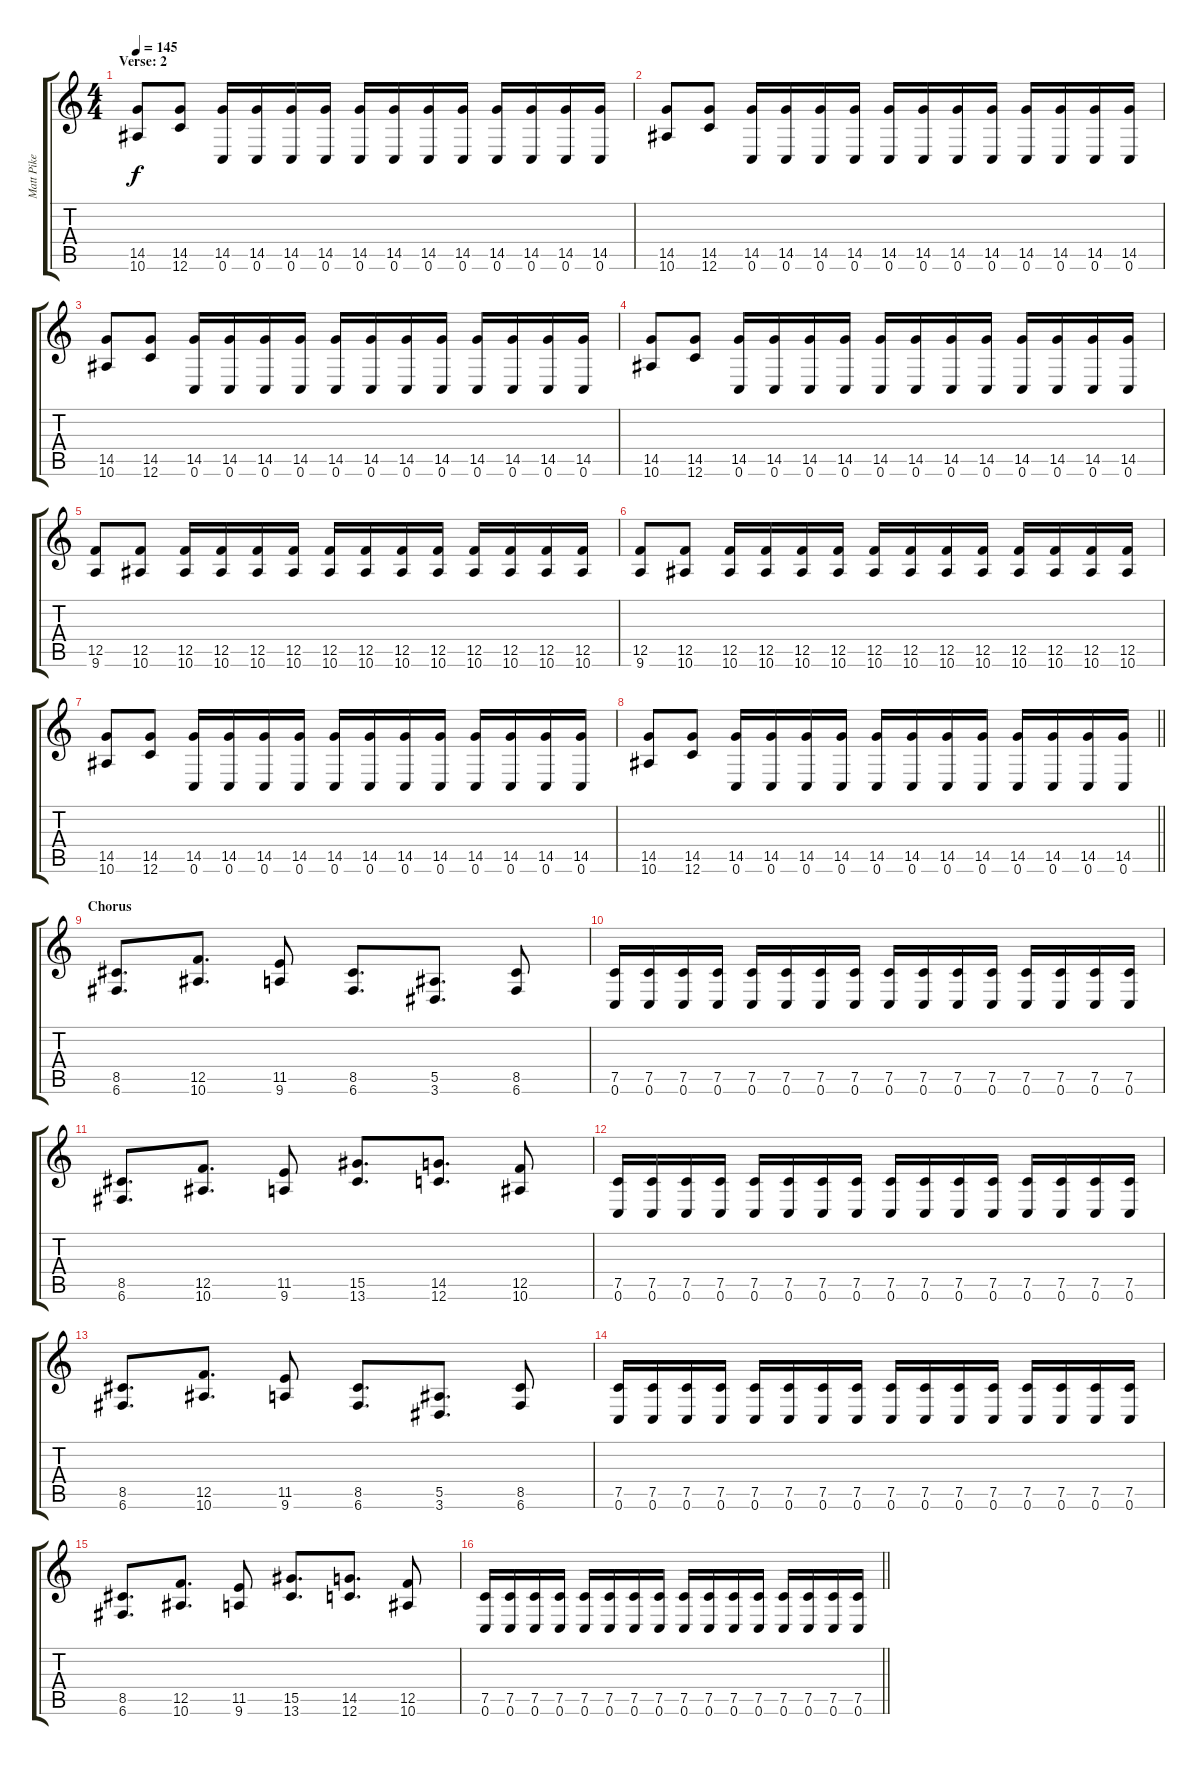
\track ("Matt Pike" "Matt Pike") {instrument overdrivenguitar}
\staff {score tabs}
\tuning (C4 G3 Eb3 Bb2 F2 C2) {hide}
\ts (4 4)
\section ("" "Verse: 2")
\tempo 145
\clef g2
\ks c
(14.5 10.6).8{dy f} (14.5 12.6).8 (14.5 0.6).16 (14.5 0.6).16 (14.5 0.6).16 (14.5 0.6).16 (14.5 0.6).16 (14.5 0.6).16 (14.5 0.6).16 (14.5 0.6).16 (14.5 0.6).16 (14.5 0.6).16 (14.5 0.6).16 (14.5 0.6).16 |
(14.5 10.6).8 (14.5 12.6).8 (14.5 0.6).16 (14.5 0.6).16 (14.5 0.6).16 (14.5 0.6).16 (14.5 0.6).16 (14.5 0.6).16 (14.5 0.6).16 (14.5 0.6).16 (14.5 0.6).16 (14.5 0.6).16 (14.5 0.6).16 (14.5 0.6).16 |
(14.5 10.6).8 (14.5 12.6).8 (14.5 0.6).16 (14.5 0.6).16 (14.5 0.6).16 (14.5 0.6).16 (14.5 0.6).16 (14.5 0.6).16 (14.5 0.6).16 (14.5 0.6).16 (14.5 0.6).16 (14.5 0.6).16 (14.5 0.6).16 (14.5 0.6).16 |
(14.5 10.6).8 (14.5 12.6).8 (14.5 0.6).16 (14.5 0.6).16 (14.5 0.6).16 (14.5 0.6).16 (14.5 0.6).16 (14.5 0.6).16 (14.5 0.6).16 (14.5 0.6).16 (14.5 0.6).16 (14.5 0.6).16 (14.5 0.6).16 (14.5 0.6).16 |
(12.5 9.6).8 (12.5 10.6).8 (12.5 10.6).16 (12.5 10.6).16 (12.5 10.6).16 (12.5 10.6).16 (12.5 10.6).16 (12.5 10.6).16 (12.5 10.6).16 (12.5 10.6).16 (12.5 10.6).16 (12.5 10.6).16 (12.5 10.6).16 (12.5 10.6).16 |
(12.5 9.6).8 (12.5 10.6).8 (12.5 10.6).16 (12.5 10.6).16 (12.5 10.6).16 (12.5 10.6).16 (12.5 10.6).16 (12.5 10.6).16 (12.5 10.6).16 (12.5 10.6).16 (12.5 10.6).16 (12.5 10.6).16 (12.5 10.6).16 (12.5 10.6).16 |
(14.5 10.6).8 (14.5 12.6).8 (14.5 0.6).16 (14.5 0.6).16 (14.5 0.6).16 (14.5 0.6).16 (14.5 0.6).16 (14.5 0.6).16 (14.5 0.6).16 (14.5 0.6).16 (14.5 0.6).16 (14.5 0.6).16 (14.5 0.6).16 (14.5 0.6).16 |
\barLineRight lightlight
(14.5 10.6).8 (14.5 12.6).8 (14.5 0.6).16 (14.5 0.6).16 (14.5 0.6).16 (14.5 0.6).16 (14.5 0.6).16 (14.5 0.6).16 (14.5 0.6).16 (14.5 0.6).16 (14.5 0.6).16 (14.5 0.6).16 (14.5 0.6).16 (14.5 0.6).16 |
\section ("" "Chorus")
(8.5 6.6).8{d} (12.5 10.6).8{d} (11.5 9.6).8 (8.5 6.6).8{d} (5.5 3.6).8{d} (8.5 6.6).8 |
(7.5 0.6).16 (7.5 0.6).16 (7.5 0.6).16 (7.5 0.6).16 (7.5 0.6).16 (7.5 0.6).16 (7.5 0.6).16 (7.5 0.6).16 (7.5 0.6).16 (7.5 0.6).16 (7.5 0.6).16 (7.5 0.6).16 (7.5 0.6).16 (7.5 0.6).16 (7.5 0.6).16 (7.5 0.6).16 |
(8.5 6.6).8{d} (12.5 10.6).8{d} (11.5 9.6).8 (15.5 13.6).8{d} (14.5 12.6).8{d} (12.5 10.6).8 |
(7.5 0.6).16 (7.5 0.6).16 (7.5 0.6).16 (7.5 0.6).16 (7.5 0.6).16 (7.5 0.6).16 (7.5 0.6).16 (7.5 0.6).16 (7.5 0.6).16 (7.5 0.6).16 (7.5 0.6).16 (7.5 0.6).16 (7.5 0.6).16 (7.5 0.6).16 (7.5 0.6).16 (7.5 0.6).16 |
(8.5 6.6).8{d} (12.5 10.6).8{d} (11.5 9.6).8 (8.5 6.6).8{d} (5.5 3.6).8{d} (8.5 6.6).8 |
(7.5 0.6).16 (7.5 0.6).16 (7.5 0.6).16 (7.5 0.6).16 (7.5 0.6).16 (7.5 0.6).16 (7.5 0.6).16 (7.5 0.6).16 (7.5 0.6).16 (7.5 0.6).16 (7.5 0.6).16 (7.5 0.6).16 (7.5 0.6).16 (7.5 0.6).16 (7.5 0.6).16 (7.5 0.6).16 |
(8.5 6.6).8{d} (12.5 10.6).8{d} (11.5 9.6).8 (15.5 13.6).8{d} (14.5 12.6).8{d} (12.5 10.6).8 |
\barLineRight lightlight
(7.5 0.6).16 (7.5 0.6).16 (7.5 0.6).16 (7.5 0.6).16 (7.5 0.6).16 (7.5 0.6).16 (7.5 0.6).16 (7.5 0.6).16 (7.5 0.6).16 (7.5 0.6).16 (7.5 0.6).16 (7.5 0.6).16 (7.5 0.6).16 (7.5 0.6).16 (7.5 0.6).16 (7.5 0.6).16
